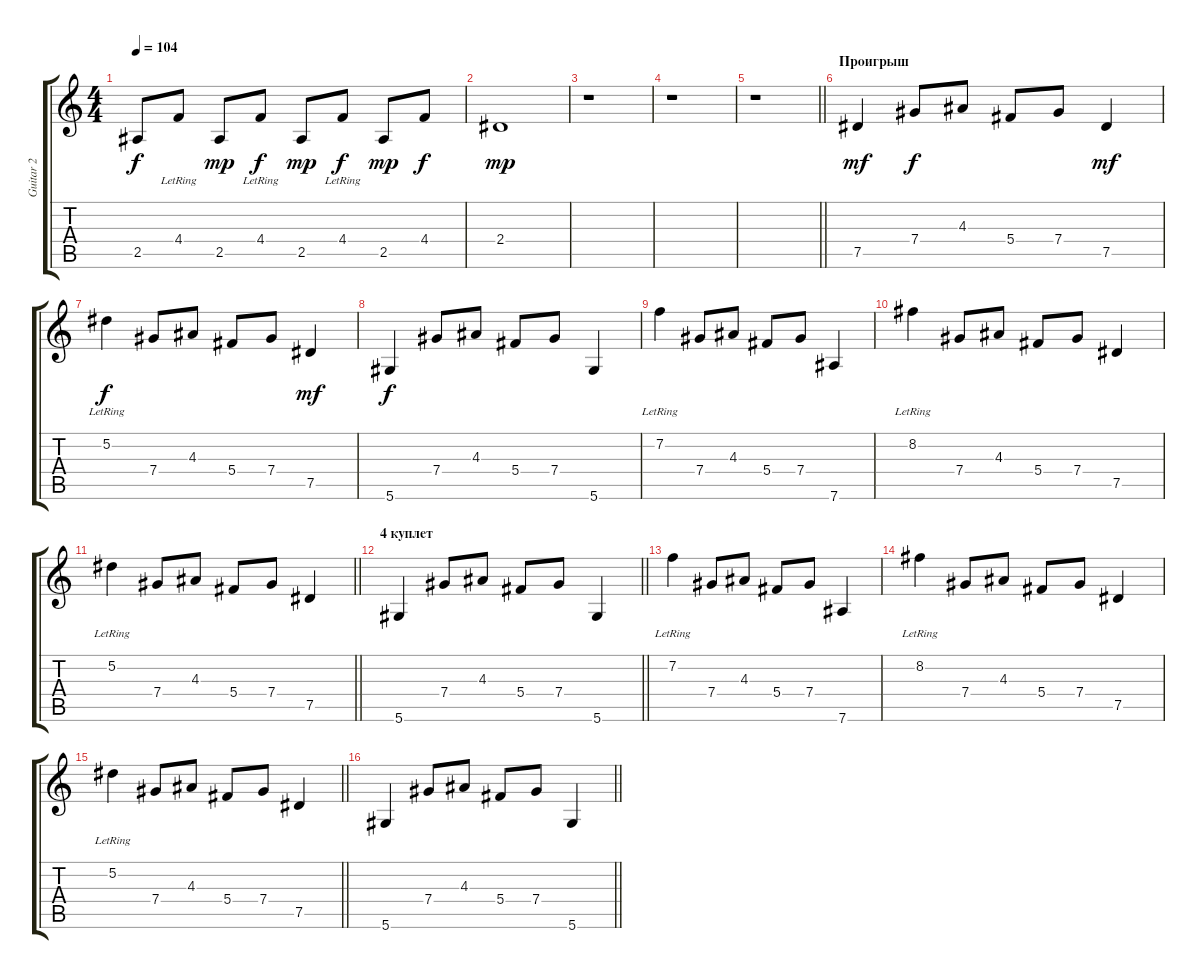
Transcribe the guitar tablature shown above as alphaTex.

\track ("Guitar 2" "Guitar 2") {instrument electricguitarjazz}
\staff {score tabs}
\tuning (Eb4 Bb3 Gb3 Db3 Ab2 Eb2) {hide}
\ts (4 4)
\tempo 104
\clef g2
\ks c
2.5.8{dy f} 4.4{lr}.8 2.5.8{dy mp} 4.4{lr}.8{dy f} 2.5.8{dy mp} 4.4{lr}.8{dy f} 2.5.8{dy mp} 4.4.8{dy f} |
2.4.1{dy mp} |
r.1 |
r.1 |
\barLineRight lightlight
r.1 |
\section ("" "Проигрыш")
7.5.4{dy mf} 7.4.8{dy f} 4.3.8 5.4.8 7.4.8 7.5.4{dy mf} |
5.2{lr}.4{dy f} 7.4.8 4.3.8 5.4.8 7.4.8 7.5.4{dy mf} |
5.6.4{dy f} 7.4.8 4.3.8 5.4.8 7.4.8 5.6.4 |
7.2{lr}.4 7.4.8 4.3.8 5.4.8 7.4.8 7.6.4 |
8.2{lr}.4 7.4.8 4.3.8 5.4.8 7.4.8 7.5.4 |
\barLineRight lightlight
5.2{lr}.4 7.4.8 4.3.8 5.4.8 7.4.8 7.5.4 |
\section ("" "4 куплет")
\barLineRight lightlight
5.6.4 7.4.8 4.3.8 5.4.8 7.4.8 5.6.4 |
7.2{lr}.4 7.4.8 4.3.8 5.4.8 7.4.8 7.6.4 |
8.2{lr}.4 7.4.8 4.3.8 5.4.8 7.4.8 7.5.4 |
\barLineRight lightlight
5.2{lr}.4 7.4.8 4.3.8 5.4.8 7.4.8 7.5.4 |
\barLineRight lightlight
5.6.4 7.4.8 4.3.8 5.4.8 7.4.8 5.6.4
